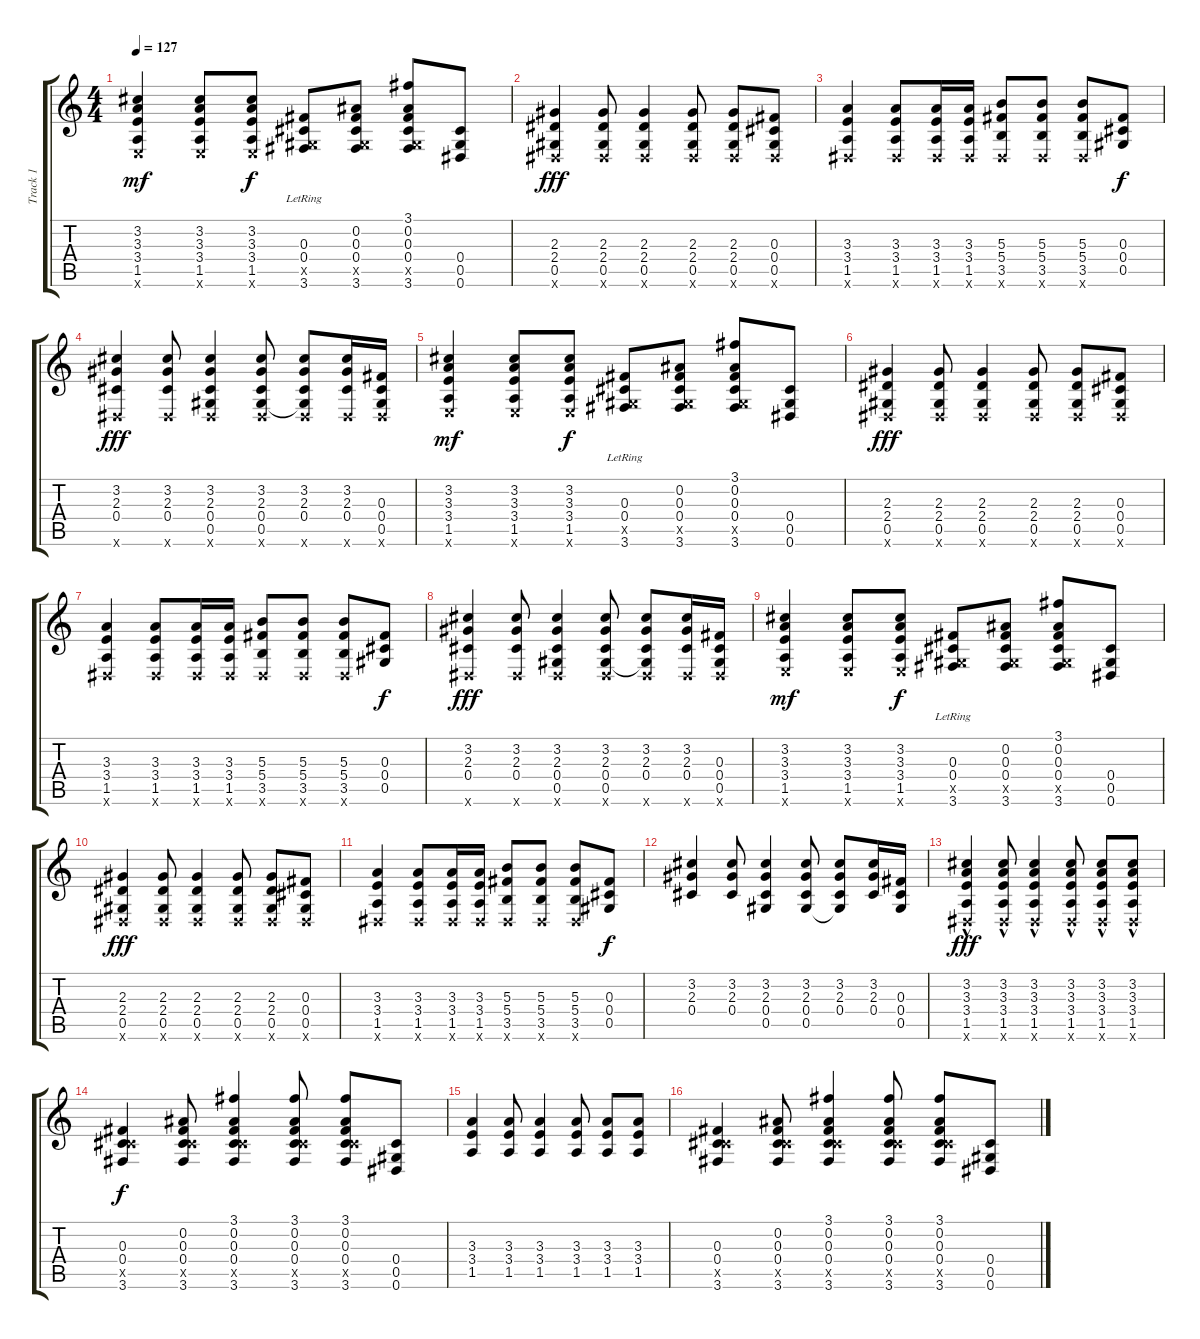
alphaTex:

\track ("Track 1" "Track 1") {instrument electricguitarjazz}
\staff {score tabs}
\tuning (Eb4 Bb3 Gb3 Db3 Ab2 Eb2) {hide}
\ts (4 4)
\tempo 127
\clef g2
\ks c
(3.2 3.3 3.4 1.5 1.6{x}).4{dy mf} (3.2 3.3 3.4 1.5 1.6{x}).8 (3.2 3.3 3.4 1.5 1.6{x}).8{dy f} (0.3{lr} 0.4{lr} 0.5{x} 3.6{lr}).8 (0.2 0.3 0.4 0.5{x} 3.6).8 (3.1 0.2 0.3 0.4 0.5{x} 3.6).8 (0.4 0.5 0.6).8 |
(2.3 2.4 0.5 0.6{x}).4{dy fff} (2.3 2.4 0.5 0.6{x}).8 (2.3 2.4 0.5 0.6{x}).4 (2.3 2.4 0.5 0.6{x}).8 (2.3 2.4 0.5 0.6{x}).8 (0.3 0.4 0.5 0.6{x}).8 |
(3.3 3.4 1.5 0.6{x}).4 (3.3 3.4 1.5 0.6{x}).8 (3.3 3.4 1.5 0.6{x}).16 (3.3 3.4 1.5 0.6{x}).16 (5.3 5.4 3.5 0.6{x}).8 (5.3 5.4 3.5 0.6{x}).8 (5.3 5.4 3.5 0.6{x}).8 (0.3 0.4 0.5).8{dy f} |
(3.2 2.3 0.4 0.6{x}).4{dy fff volume 15 balance 8 instrument electricguitarjazz} (3.2 2.3 0.4 0.6{x}).8 (3.2 2.3 0.4 0.5 0.6{x}).4 (3.2 2.3 0.4 0.5 0.6{x}).8 (3.2 2.3 0.4 0.5{t} 0.6{x}).8 (3.2 2.3 0.4 0.6{x}).16 (0.3 0.4 0.5 0.6{x}).16 |
(3.2 3.3 3.4 1.5 1.6{x}).4{dy mf} (3.2 3.3 3.4 1.5 1.6{x}).8 (3.2 3.3 3.4 1.5 1.6{x}).8{dy f} (0.3{lr} 0.4{lr} 0.5{x} 3.6{lr}).8 (0.2 0.3 0.4 0.5{x} 3.6).8 (3.1 0.2 0.3 0.4 0.5{x} 3.6).8 (0.4 0.5 0.6).8 |
(2.3 2.4 0.5 0.6{x}).4{dy fff} (2.3 2.4 0.5 0.6{x}).8 (2.3 2.4 0.5 0.6{x}).4 (2.3 2.4 0.5 0.6{x}).8 (2.3 2.4 0.5 0.6{x}).8 (0.3 0.4 0.5 0.6{x}).8 |
(3.3 3.4 1.5 0.6{x}).4 (3.3 3.4 1.5 0.6{x}).8 (3.3 3.4 1.5 0.6{x}).16 (3.3 3.4 1.5 0.6{x}).16 (5.3 5.4 3.5 0.6{x}).8 (5.3 5.4 3.5 0.6{x}).8 (5.3 5.4 3.5 0.6{x}).8 (0.3 0.4 0.5).8{dy f} |
(3.2 2.3 0.4 0.6{x}).4{dy fff volume 15 balance 8 instrument electricguitarjazz} (3.2 2.3 0.4 0.6{x}).8 (3.2 2.3 0.4 0.5 0.6{x}).4 (3.2 2.3 0.4 0.5 0.6{x}).8 (3.2 2.3 0.4 0.5{t} 0.6{x}).8 (3.2 2.3 0.4 0.6{x}).16 (0.3 0.4 0.5 0.6{x}).16 |
(3.2 3.3 3.4 1.5 1.6{x}).4{dy mf} (3.2 3.3 3.4 1.5 1.6{x}).8 (3.2 3.3 3.4 1.5 1.6{x}).8{dy f} (0.3{lr} 0.4{lr} 0.5{x} 3.6{lr}).8 (0.2 0.3 0.4 0.5{x} 3.6).8 (3.1 0.2 0.3 0.4 0.5{x} 3.6).8 (0.4 0.5 0.6).8 |
(2.3 2.4 0.5 0.6{x}).4{dy fff} (2.3 2.4 0.5 0.6{x}).8 (2.3 2.4 0.5 0.6{x}).4 (2.3 2.4 0.5 0.6{x}).8 (2.3 2.4 0.5 0.6{x}).8 (0.3 0.4 0.5 0.6{x}).8 |
(3.3 3.4 1.5 0.6{x}).4 (3.3 3.4 1.5 0.6{x}).8 (3.3 3.4 1.5 0.6{x}).16 (3.3 3.4 1.5 0.6{x}).16 (5.3 5.4 3.5 0.6{x}).8 (5.3 5.4 3.5 0.6{x}).8 (5.3 5.4 3.5 0.6{x}).8 (0.3 0.4 0.5).8{dy f} |
(3.2 2.3 0.4).4 (3.2 2.3 0.4).8 (3.2 2.3 0.4 0.5).4 (3.2 2.3 0.4 0.5).8 (3.2 2.3 0.4 0.5{t}).8 (3.2 2.3 0.4).16 (0.3 0.4 0.5).16 |
(3.2 3.3 3.4 1.5 0.6{hac x}).4{dy fff} (3.2 3.3 3.4 1.5 0.6{hac x}).8 (3.2 3.3 3.4 1.5 0.6{hac x}).4 (3.2 3.3 3.4 1.5 0.6{hac x}).8 (3.2 3.3 3.4 1.5 0.6{hac x}).8 (3.2 3.3 3.4 1.5 0.6{hac x}).8 |
(0.3 0.4 5.5{x} 3.6).4{dy f} (0.2 0.3 0.4 5.5{x} 3.6).8 (3.1 0.2 0.3 0.4 5.5{x} 3.6).4 (3.1 0.2 0.3 0.4 5.5{x} 3.6).8 (3.1 0.2 0.3 0.4 5.5{x} 3.6).8 (0.4 0.5 0.6).8 |
(3.3 3.4 1.5).4 (3.3 3.4 1.5).8 (3.3 3.4 1.5).4 (3.3 3.4 1.5).8 (3.3 3.4 1.5).8 (3.3 3.4 1.5).8 |
(0.3 0.4 5.5{x} 3.6).4 (0.2 0.3 0.4 5.5{x} 3.6).8 (3.1 0.2 0.3 0.4 5.5{x} 3.6).4 (3.1 0.2 0.3 0.4 5.5{x} 3.6).8 (3.1 0.2 0.3 0.4 5.5{x} 3.6).8 (0.4 0.5 0.6).8
